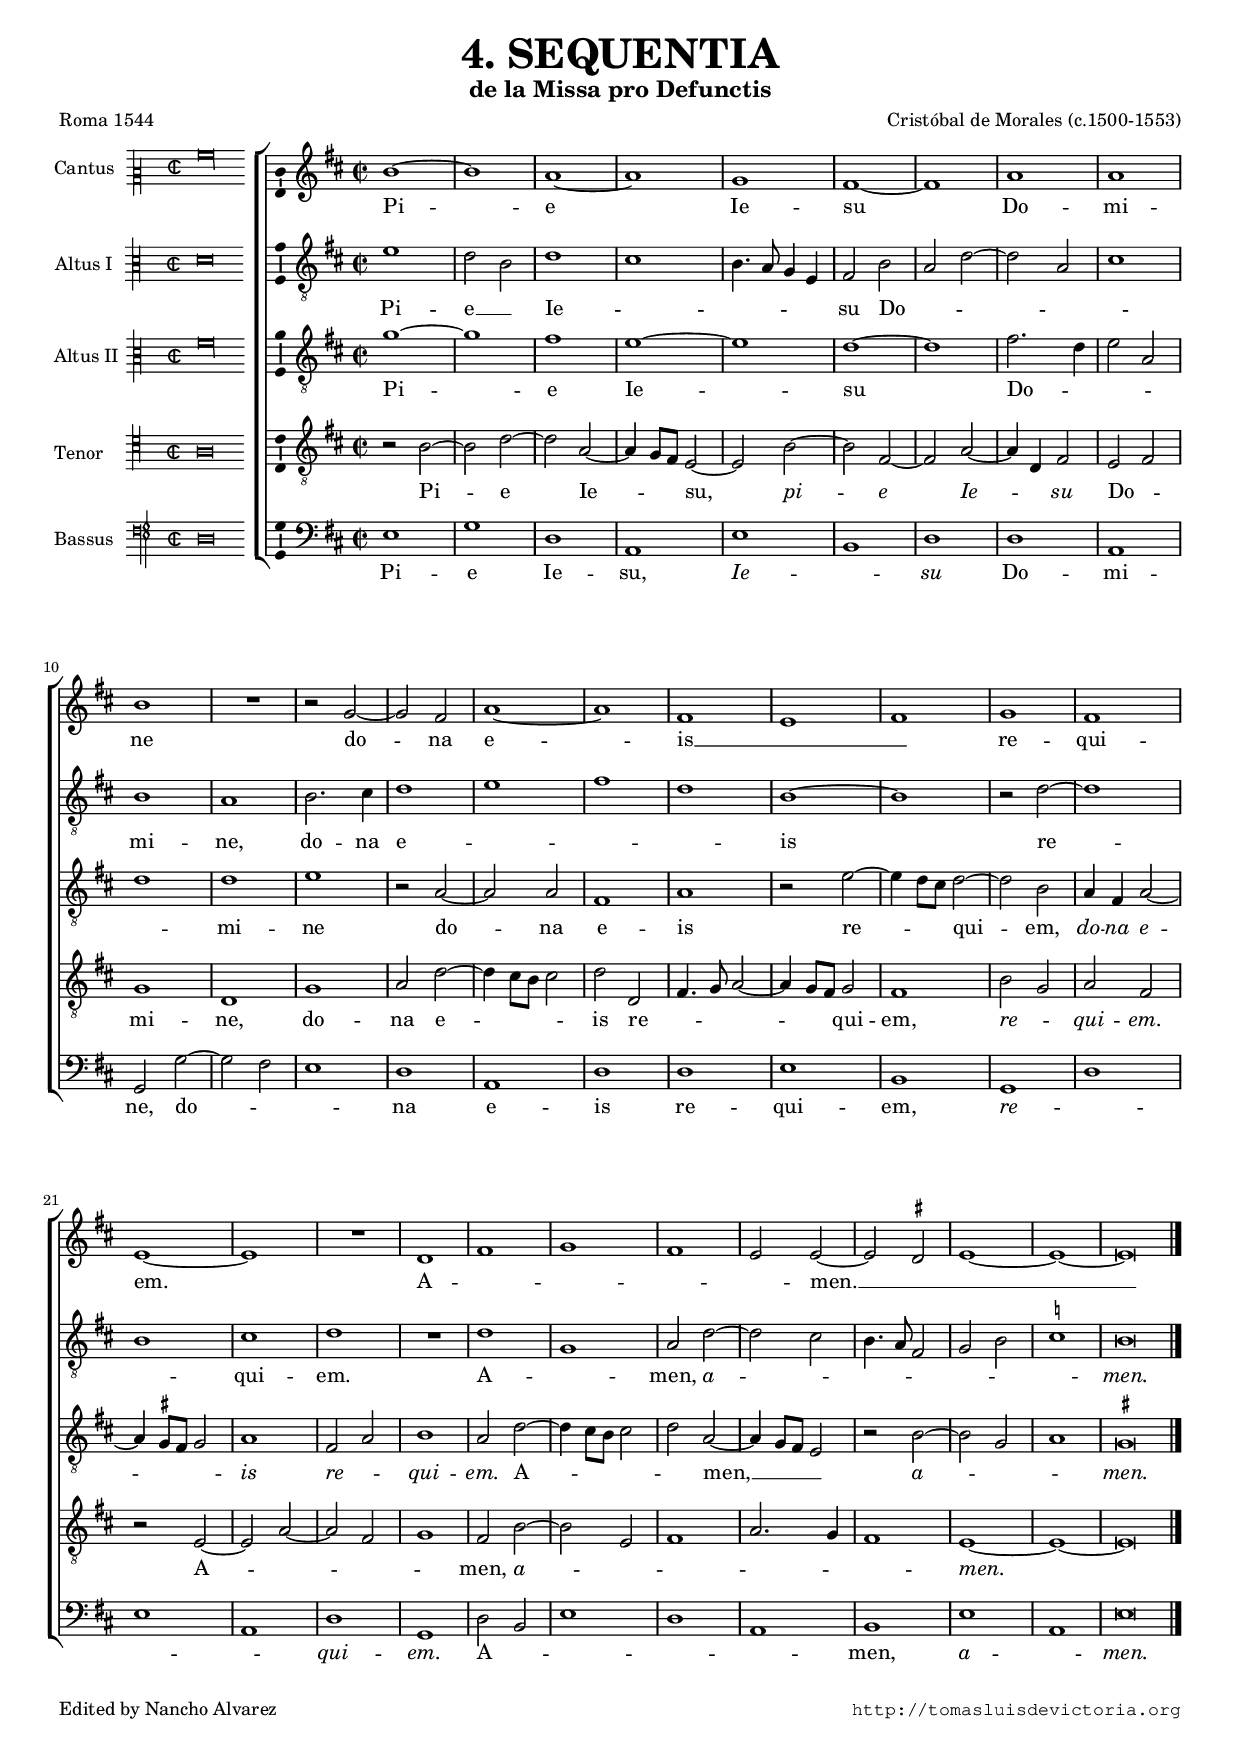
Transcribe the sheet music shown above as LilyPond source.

\version "2.18.0"

#(set-default-paper-size "a4")
#(set-global-staff-size 16)
#(ly:set-option 'point-and-click #f)
%mobile -s14.5 -i3.0 -ball

italicas=\override LyricText.font-shape = #'italic
rectas=\override LyricText.font-shape = #'upright
ss=\once \set suggestAccidentals = ##t
incipitwidth=20
htitle="Missa pro Defunctis - 4. Sequentia"
hcomposer="Morales"


\header {
	title=\markup{\larger \larger \larger "4. SEQUENTIA" }
	subtitle=\markup{\larger "de la Missa pro Defunctis" }
	composer="Cristóbal de Morales (c.1500-1553)"
        pdfauthor=\composer
        poet="Roma 1544"
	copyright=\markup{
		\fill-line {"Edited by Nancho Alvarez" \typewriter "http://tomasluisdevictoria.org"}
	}
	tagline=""
}


global={\key c \major \time 2/2 \skip 1*32 \bar "|." }


cantus={
	a'1 ~ |
	a' |
	g' ~ |
	g' |
%5
	f' |
	e' ~ |
	e' |
	g' |
	g' |
%10
	a' |
	R1*4/4 |
	r2 f' ~ |
	f' e' |
	g'1 ~ |
%15
	g' |
	e' |
	d' |
	e' |
	f' |
%20
	e' |
	d' ~ |
	d' |
	R1*4/4 |
	c'1 |
%25
	e' |
	f' |
	e' |
	d'2 d' ~ |
	d' \ss cis' |
%30
	d'1 ~ |
	d' ~ |
	d'\breve*1/2
}

altus={
	d'1 |
	c'2 a |
	c'1 |
	b |
%5
	a4. g8 f4 d |
	e2 a |
	g c' ~ |
	c' g |
	b1 |
%10
	a |
	g |
	a2. b4 |
	c'1 |
	d' |
%15
	e' |
	c' |
	a ~ |
	a |
	r2 c' ~ |
%20
	c'1 |
	a |
	b |
	c' |
	R1*4/4 |
%25
	c'1 |
	f |
	g2 c' ~ |
	c' b |
	a4. g8 e2 |
%30
	f a |
	\ss bes1 |
	a\breve*1/2
}

altusdos={
	f'1 ~ |
	f' |
	e' |
	d' ~ |
%5
	d' |
	c' ~ |
	c' |
	e'2. c'4 |
	d'2 g |
%10
	c'1 |
	c' |
	d' |
	r2 g ~ |
	g g |
%15
	e1 |
	g |
	r2 d' ~ |
	d'4 c'8 b c'2 ~ |
	c' a |
%20
	g4 e g2 ~ |
	g4 \ss fis8 e fis2 |
	g1 |
	e2 g |
	a1 |
%25
	g2 c' ~ |
	c'4 b8 a b2 |
	c' g ~ |
	g4 f8 e d2 |
	r a ~ |
%30
	a f |
	g1 |
	\ss fis\breve*1/2
}

tenor={
	r2 a ~ |
	a c' ~ |
	c' g ~ |
	g4 f8 e d2 ~ |
%5
	d a ~ |
	a e ~ |
	e g ~ |
	g4 c e2 |
	d e |
%10
	f1 |
	c |
	f |
	g2 c' ~ |
	c'4 b8 a b2 |
%15
	c' c |
	e4. f8 g2 ~ |
	g4 f8 e f2 |
	e1 |
	a2 f |
%20
	g e |
	r d ~ |
	d g ~ |
	g e |
	f1 |
%25
	e2 a ~ |
	a d |
	e1 |
	g2. f4 |
	e1 |
%30
	d ~ |
	d ~ |
	d\breve*1/2
}

bassus={
	d1 |
	f |
	c |
	g, |
%5
	d |
	a, |
	c |
	c |
	g, |
%10
	f,2 f ~ |
	f e |
	d1 |
	c |
	g, |
%15
	c |
	c |
	d |
	a, |
	f, |
%20
	c |
	d |
	g, |
	c |
	f, |
%25
	c2 a, |
	d1 |
	c |
	g, |
	a, |
%30
	d |
	g, |
	d\breve*1/2
}


textocantus=\lyricmode{
Pi -- _ e _ Ie -- su _
Do -- mi -- ne
do -- _ na e -- _ is __ _ _ 
re -- qui -- em. _
A -- _ _ _ _ men. __ _ _ _ _ _ 
}

textoaltus=\lyricmode{
Pi -- e __ _ Ie -- _ _ _ _ _ su Do -- _ _ _ _ _ mi -- ne,
do -- na e -- _ _ _ is _
re -- _ _ qui -- em.
A -- _ men,
\italicas
a -- _ _ _ _ _ _ _ _ men.
}

textoaltusdos=\lyricmode{
Pi -- _ e Ie -- _ su _ Do -- _ _ _ _ mi -- ne
do -- _ na e -- is
re -- _ _ _ qui -- _ em,
\italicas
do -- na e -- _ _ _ _ is re -- _ qui -- em.
\rectas
A -- _ _ _ _ _ men, __ _ _ _ _ 
\italicas
a -- _ _ _ men.
}

textotenor=\lyricmode{
Pi -- _ e _ Ie -- _ _ _ su, _
\italicas
pi -- _ e _ Ie -- _ _ su 
\rectas
Do -- _ mi -- ne,
do -- na e -- _ _ _ _ is re -- _ _ _ _ _ _ qui -- em,
\italicas
re -- _ qui -- em.
\rectas
A -- _ _ _ _ _ men,
\italicas
a -- _ _ _ _ _ _ men. _ _ 
}

textobassus=\lyricmode{
Pi -- e Ie -- su,
\italicas
Ie -- _ su 
\rectas
Do -- mi -- ne,
do -- _ _ _ na e -- is re -- qui -- em,
\italicas
re -- _ _ _ qui -- em.
\rectas
A -- _ _ _ _ men,
\italicas
a -- _ men.
}

incipitcantus=\markup{
	\score{
		{ 
		\set Staff.instrumentName="Cantus  " % Supranus
		\override NoteHead.style = #'neomensural
		\override Rest.style = #'neomensural
		\override Staff.TimeSignature.style = #'neomensural
		\cadenzaOn 
		\clef "petrucci-c2"
		\time 2/2
		a'\longa
		} 
	\layout {
		\context {\Voice
			\remove Ligature_bracket_engraver
			\consists Mensural_ligature_engraver
		}
		line-width=\incipitwidth
                indent=0
	}
	}
}


incipitaltus=\markup{
	\score{
		{ 
		\set Staff.instrumentName="Altus I  "
		\override NoteHead.style = #'neomensural 
		\override Rest.style = #'neomensural
		\override Staff.TimeSignature.style = #'neomensural
		\cadenzaOn 
		\clef "petrucci-c3"
		\time 2/2
		d'\breve
		} 
	\layout {
		\context {\Voice
			\remove Ligature_bracket_engraver
			\consists Mensural_ligature_engraver
		}
		line-width=\incipitwidth
                indent=0 
	}
	}
}



incipitaltusdos=\markup{
	\score{
		{ 
		\set Staff.instrumentName="Altus II "
		\override NoteHead.style = #'neomensural 
		\override Rest.style = #'neomensural
		\override Staff.TimeSignature.style = #'neomensural
		\cadenzaOn 
		\clef "petrucci-c3"
		\time 2/2
		f'\longa
		} 
	\layout {
		\context {\Voice
			\remove Ligature_bracket_engraver
			\consists Mensural_ligature_engraver
		}
		line-width=\incipitwidth
                indent=0 
	}
	}
}



incipittenor=\markup{
	\score{
		{ 
		\set Staff.instrumentName="Tenor    "
		\override NoteHead.style = #'neomensural 
		\override Rest.style = #'neomensural
		\override Staff.TimeSignature.style = #'neomensural
		\cadenzaOn 
		\clef "petrucci-c4"
		\time 2/2
		a\breve
		} 
	\layout {
		\context {\Voice
			\remove Ligature_bracket_engraver
			\consists Mensural_ligature_engraver
		}
		line-width=\incipitwidth
                indent=0 
	}
	}
}


incipitbassus=\markup{
	\score{
		{ 
		\set Staff.instrumentName="Bassus  "
		\override NoteHead.style = #'neomensural 
		\override Rest.style = #'neomensural
		\override Staff.TimeSignature.style = #'neomensural
		\cadenzaOn 
		\clef "petrucci-f4"
		\time 2/2
		d\breve
		} 
	\layout {
		\context {\Voice
			\remove Ligature_bracket_engraver
			\consists Mensural_ligature_engraver
		}
		line-width=\incipitwidth
                indent=0 
	}
	}
}


\score {\transpose c d {
\new ChoirStaff<<

	\new Staff <<\global
	\new Voice="v1" {
		\set Staff.instrumentName=\incipitcantus  
		\clef "treble"
		\cantus }
	\new Lyrics \lyricsto "v1" {\textocantus }
	>>

	
	\new Staff << \global
	\new Voice="v2" {
		\set Staff.instrumentName=\incipitaltus
		\clef "G_8" 
		\altus}
	\new Lyrics \lyricsto "v2" {\textoaltus }
	>>

	
	
	\new Staff << \global
	\new Voice="v5" {
		\set Staff.instrumentName=\incipitaltusdos
		\clef "G_8"
		\altusdos}
	\new Lyrics \lyricsto "v5" {\textoaltusdos }
	>>

	
	\new Staff <<\global
	\new Voice="v3" {
		\set Staff.instrumentName=\incipittenor
		\clef "G_8"
		\tenor }
	\new Lyrics \lyricsto "v3" {\textotenor }
	>>
	

	\new Staff <<\global
	\new Voice="v4" {
		\set Staff.instrumentName=\incipitbassus
		\clef "bass" 
		\bassus }
	\new Lyrics \lyricsto "v4" {\textobassus}
	>>	
>>

	}%transpose

\layout{ 
	\context {\Lyrics 
		\override VerticalAxisGroup.staff-affinity = #UP
		\override VerticalAxisGroup.nonstaff-relatedstaff-spacing =
			#'((basic-distance . 0) (minimum-distance . 0) (padding . 1))
		\override LyricText.font-size = #1.2
		\override LyricHyphen.minimum-distance = #0.5
	}
	\context {\Score 
		tempoHideNote = ##t
		\override BarNumber.padding = #2 
	}
	\context {\Voice 
		melismaBusyProperties = #'()
		%autoBeaming = ##f
	}
	\context {\Staff 
                %\RemoveEmptyStaves
                %\override VerticalAxisGroup.remove-first = ##t
		\override VerticalAxisGroup.staff-staff-spacing =
			#'((basic-distance . 11) (minimum-distance . 0) (padding . 1))
		\consists Ambitus_engraver 
		\override LigatureBracket.padding = #1
	}
}

%\midi { \mtempo }

}


\paper{
	evenHeaderMarkup=\markup  \fill-line { \fromproperty #'page:page-number-string \htitle \hcomposer }
	oddHeaderMarkup= \markup  \fill-line { \on-the-fly #not-first-page \hcomposer \on-the-fly #not-first-page \htitle \on-the-fly #not-first-page \fromproperty #'page:page-number-string }
	%system-count=20
	%page-count = 8
	ragged-last-bottom = ##f
	indent=3.5\cm
	system-system-spacing =
	#'((basic-distance . 20) (minimum-distance . 0) (padding . 5))
	top-system-spacing = % header
	#'((basic-distance . 8) (minimum-distance . 0) (padding . 0))
	last-bottom-spacing = % footer
	#'((basic-distance . 12) (minimum-distance . 0) (padding . 0))
    markup-system-spacing.padding = #1.5
}
